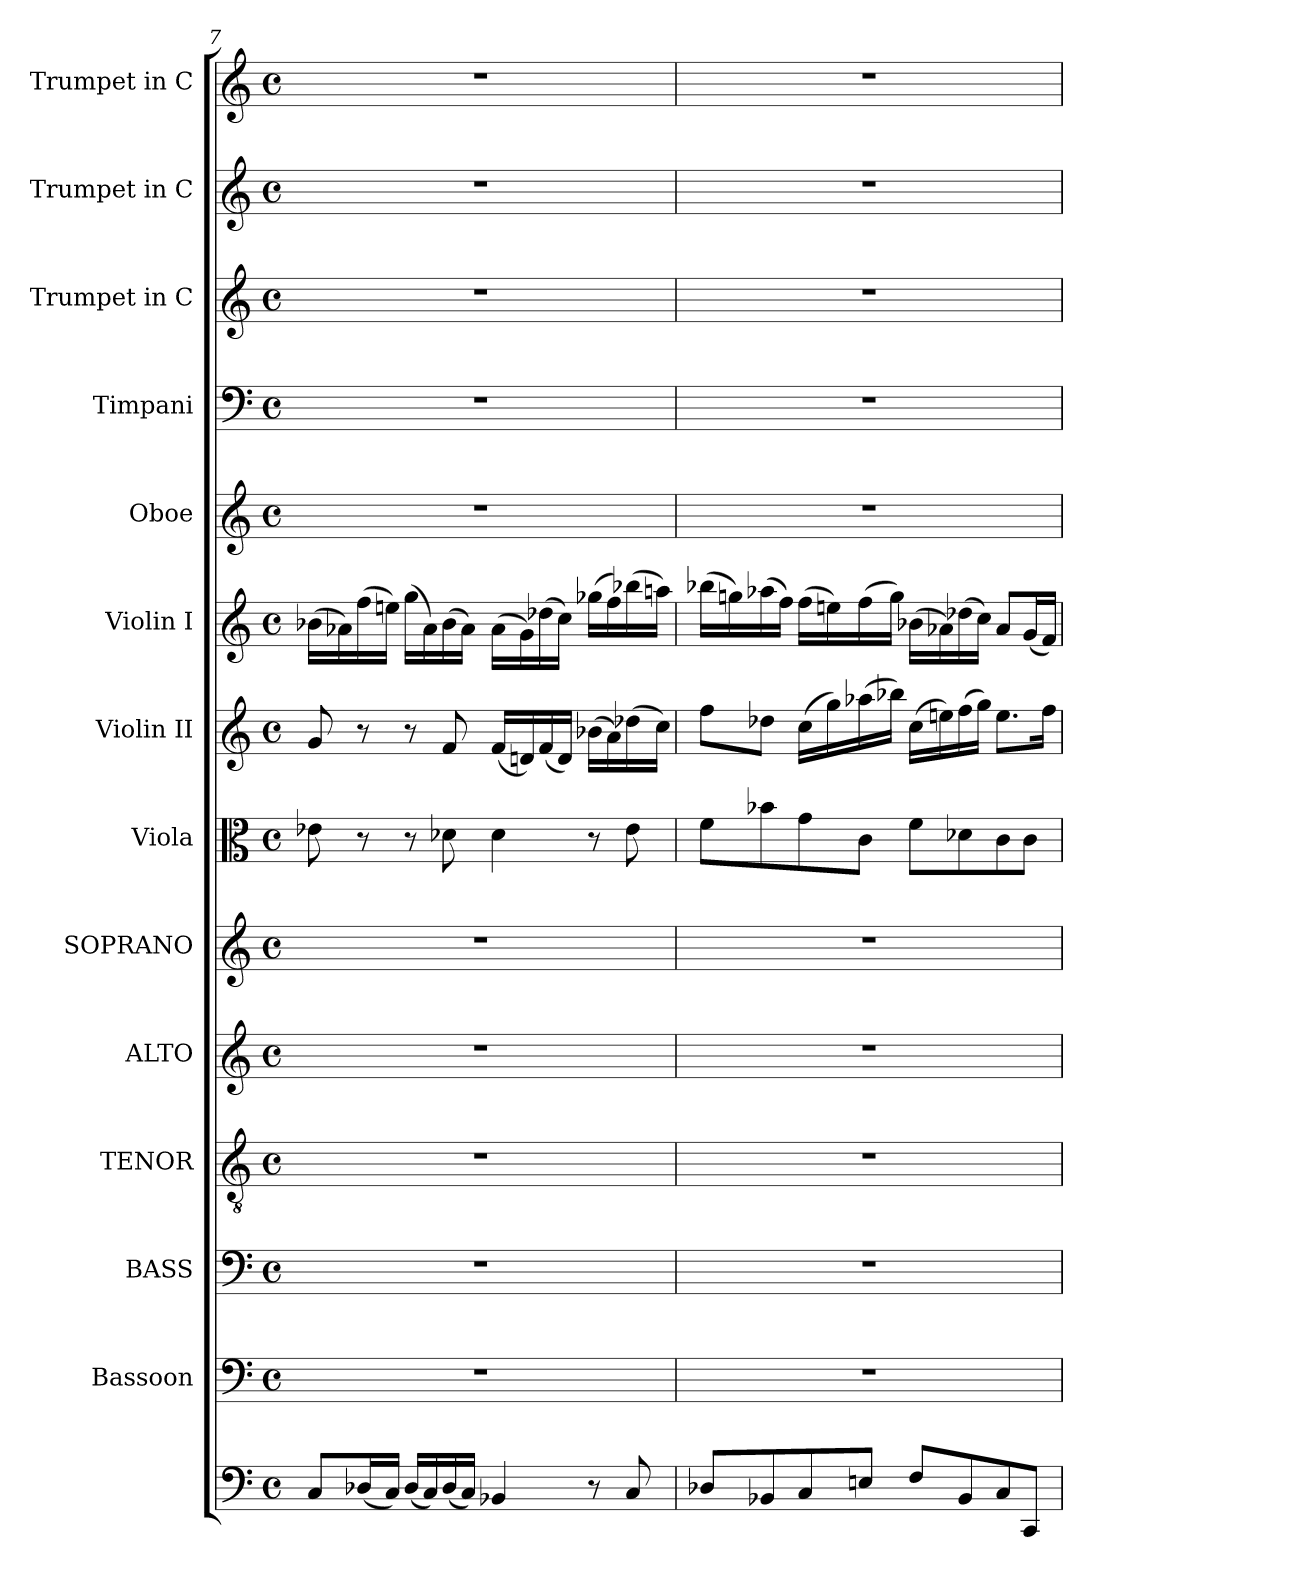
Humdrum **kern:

**kern	**kern	**kern	**kern	**kern	**kern	**kern	**kern	**kern	**kern	**kern	**kern	**kern	**kern
*part14	*part13	*part12	*part11	*part10	*part9	*part8	*part7	*part6	*part5	*part4	*part3	*part2	*part1
*staff14	*staff13	*staff12	*staff11	*staff10	*staff9	*staff8	*staff7	*staff6	*staff5	*staff4	*staff3	*staff2	*staff1
*	*I"Bassoon	*I"BASS	*I"TENOR	*I"ALTO	*I"SOPRANO	*I"Viola	*I"Violin II	*I"Violin I	*I"Oboe	*I"Timpani	*I"Trumpet in C	*I"Trumpet in C	*I"Trumpet in C
*	*	*	*	*I'Alto	*I'Soprano	*I'Viola	*I'Violin II	*I'Violin I	*I'Oboe	*I'Timp.	*	*	*
*clefF4	*clefF4	*clefF4	*clefGv2	*clefG2	*clefG2	*clefC3	*clefG2	*clefG2	*clefG2	*clefF4	*clefG2	*clefG2	*clefG2
*	*	*	*ITrd7c12	*	*	*	*	*	*	*	*	*	*
*k[]	*k[]	*k[]	*k[]	*k[]	*k[]	*k[]	*k[]	*k[]	*k[]	*k[]	*k[]	*k[]	*k[]
*C:	*C:	*C:	*C:	*C:	*C:	*C:	*C:	*C:	*C:	*C:	*C:	*C:	*C:
*M4/4	*M4/4	*M4/4	*M4/4	*M4/4	*M4/4	*M4/4	*M4/4	*M4/4	*M4/4	*M4/4	*M4/4	*M4/4	*M4/4
*met(c)	*met(c)	*met(c)	*met(c)	*met(c)	*met(c)	*met(c)	*met(c)	*met(c)	*met(c)	*met(c)	*met(c)	*met(c)	*met(c)
=7	=7	=7	=7	=7	=7	=7	=7	=7	=7	=7	=7	=7	=7
8Ci/L	1r	1r	1r	1r	1r	8e-i\	8gi/	(16b-i\LL	1r	1r	1r	1r	1r
.	.	.	.	.	.	.	.	16a-Xi\)	.	.	.	.	.
(16D-Xi/L	.	.	.	.	.	8r	8r	(16ffi\	.	.	.	.	.
16Ci/JJ)	.	.	.	.	.	.	.	16eeni\JJ)	.	.	.	.	.
(16D-i/LL	.	.	.	.	.	8r	8r	(16ggi\LL	.	.	.	.	.
16Ci/)	.	.	.	.	.	.	.	16a-i\)	.	.	.	.	.
(16D-i/	.	.	.	.	.	8d-Xi\	8fi/	(16b-i\	.	.	.	.	.
16Ci/JJ)	.	.	.	.	.	.	.	16a-i\JJ)	.	.	.	.	.
4BB-i/	.	.	.	.	.	4d-i\	(16fi/LL	(16a-i\LL	.	.	.	.	.
.	.	.	.	.	.	.	16dni/)	16gi\)	.	.	.	.	.
.	.	.	.	.	.	.	(16fi/	(16dd-Xi\	.	.	.	.	.
.	.	.	.	.	.	.	16di/JJ)	16cci\JJ)	.	.	.	.	.
8r	.	.	.	.	.	8r	(16b-i\LL	(16gg-Xi\LL	.	.	.	.	.
.	.	.	.	.	.	.	16ai\)	16ffi\)	.	.	.	.	.
8Ci/	.	.	.	.	.	8e-i\	(16dd-Xi\	(16bb-i\	.	.	.	.	.
.	.	.	.	.	.	.	16cci\JJ)	16aani\JJ)	.	.	.	.	.
=8	=8	=8	=8	=8	=8	=8	=8	=8	=8	=8	=8	=8	=8
8D-Xi/L	1r	1r	1r	1r	1r	8fi\L	8ffi\L	(16bb-i\LL	1r	1r	1r	1r	1r
.	.	.	.	.	.	.	.	16ggni\)	.	.	.	.	.
8BB-i/	.	.	.	.	.	8b-i\	8dd-Xi\J	(16aa-Xi\	.	.	.	.	.
.	.	.	.	.	.	.	.	16ffi\JJ)	.	.	.	.	.
8Ci/	.	.	.	.	.	8gi\	(16cci\LL	(16ffi\LL	.	.	.	.	.
.	.	.	.	.	.	.	16ggi\)	16eeni\)	.	.	.	.	.
8Eni/J	.	.	.	.	.	8ci\J	(16aa-Xi\	(16ffi\	.	.	.	.	.
.	.	.	.	.	.	.	16bb-i\JJ)	16ggi\JJ)	.	.	.	.	.
8Fi/L	.	.	.	.	.	8fi\L	(16cci\LL	(16b-i\LL	.	.	.	.	.
.	.	.	.	.	.	.	16eeni\)	16a-Xi\)	.	.	.	.	.
8BB-i/	.	.	.	.	.	8d-Xi\	(16ffi\	(16dd-Xi\	.	.	.	.	.
.	.	.	.	.	.	.	16ggi\JJ)	16cci\JJ)	.	.	.	.	.
8Ci/	.	.	.	.	.	8ci\	8.eei\L	8a-i/L	.	.	.	.	.
8CCi/J	.	.	.	.	.	8ci\J	.	(16gi/L	.	.	.	.	.
.	.	.	.	.	.	.	16ffi\Jk	16fi/JJ)	.	.	.	.	.
=	=	=	=	=	=	=	=	=	=	=	=	=	=
*-	*-	*-	*-	*-	*-	*-	*-	*-	*-	*-	*-	*-	*-
